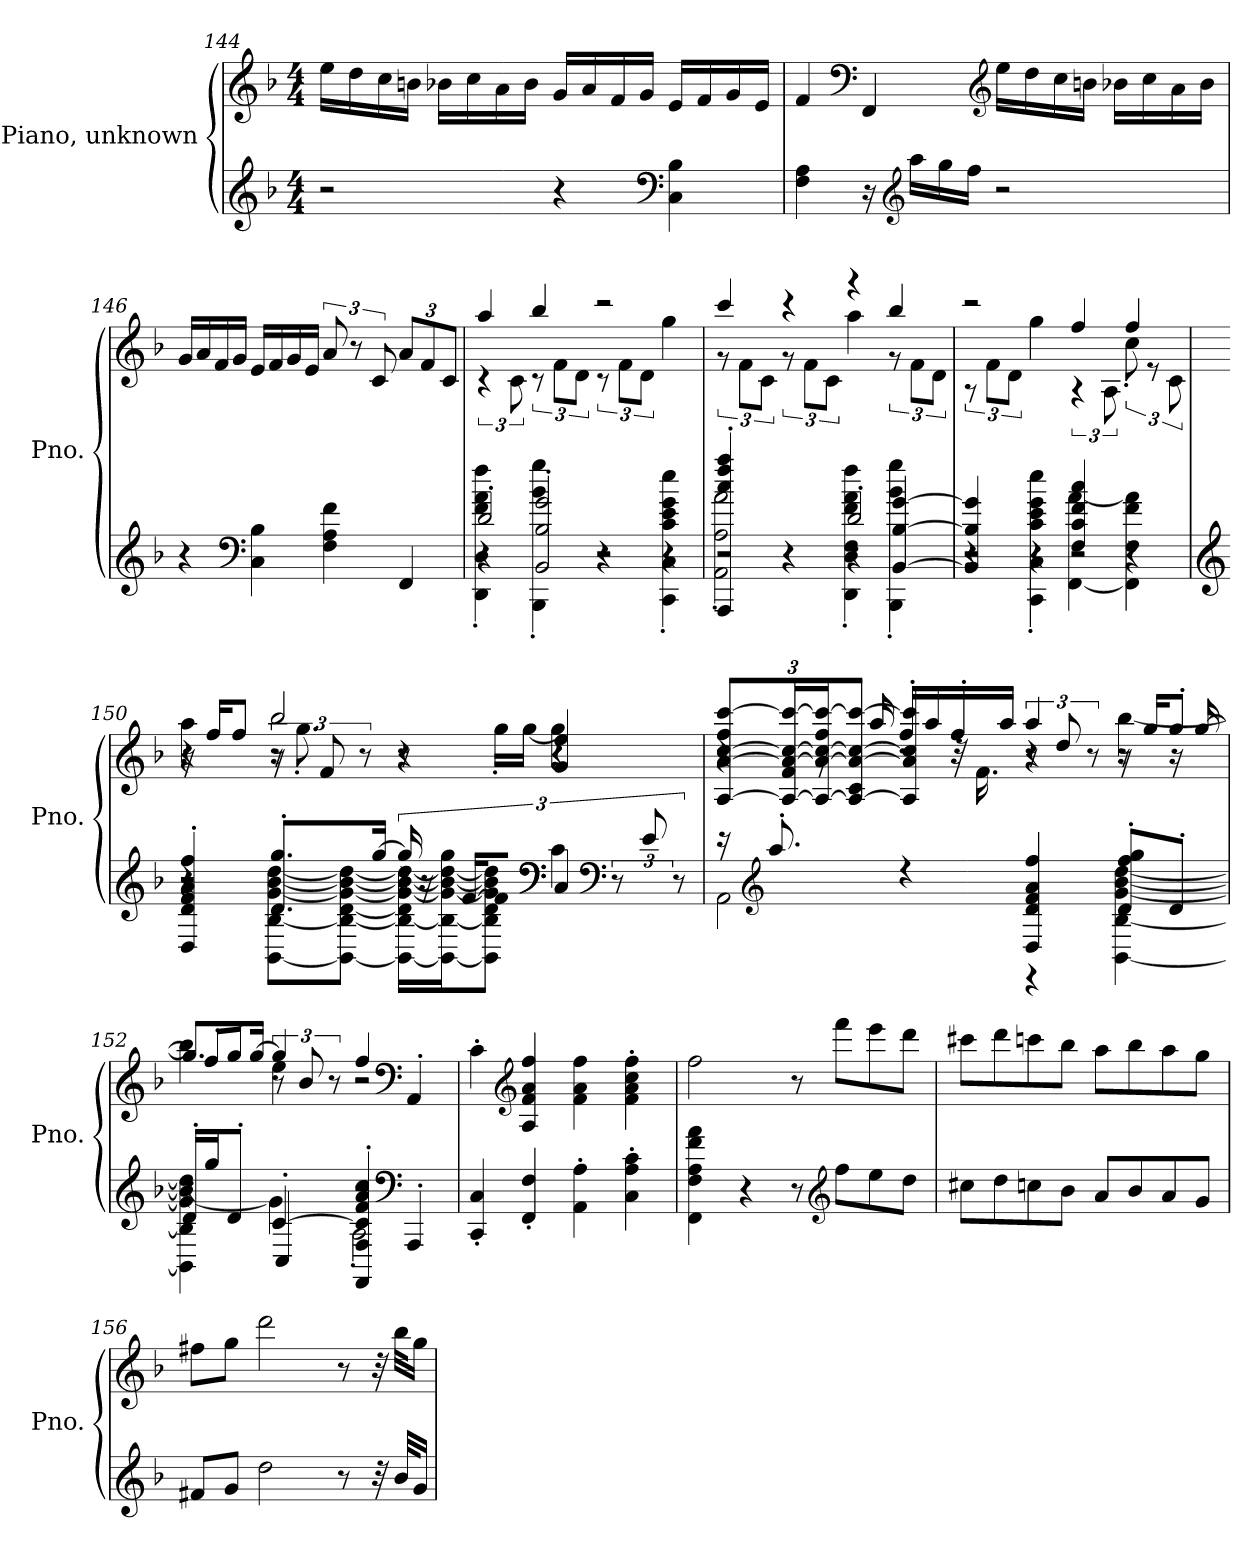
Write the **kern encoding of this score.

**kern	**kern
*part1	*part1
*staff2	*staff1
*I"Piano, unknown	*
*I'Pno.	*
!!LO:LB:g=z
*clefG2	*clefG2
*k[b-]	*k[b-]
*M4/4	*M4/4
=144	=144
2r	16ee\LL
.	16dd\
.	16cc\
.	16bn\JJ
.	16b-X\LL
.	16cc\
.	16a\
.	16b-\JJ
4r	16g/LL
.	16a/
.	16f/
.	16g/JJ
*clefF4	*
4C\ 4B-\	16e/LL
.	16f/
.	16g/
.	16e/JJ
=145	=145
4F\ 4A\	4f/
*	*clefF4
16r	4FF/
*clefG2	*
16aa\LL	.
16gg\	.
16ff\JJ	.
*	*clefG2
2r	16ee\LL
.	16dd\
.	16cc\
.	16bn\JJ
.	16b-X\LL
.	16cc\
.	16a\
.	16b-\JJ
!!LO:LB:g=z
=146	=146
4r	16g/LL
.	16a/
.	16f/
.	16g/JJ
*clefF4	*
4C\ 4B-\	16e/LL
.	16f/
.	16g/
.	16e/JJ
4F\ 4A\ 4f\	12a/
.	12r
.	12c/
*	*Xbrackettup
4FF/	12a/L
.	12f/
.	12c/J
=147	=147
*^	*^
*	*^	*	*
*	*	*	*	*brackettup
2d'/	4DD\' 4D\' 4f\' 4a\' 4ff\'	4r	4aa/	6r
.	.	.	.	12c\
.	4BBB-\' 4b-\' 4gg\'	2BB-/' 2B-/' 2g/'	4bb-/	12r
.	.	.	.	12f\L
.	.	.	.	12d\J
2r	4r	.	2r	12r
.	.	.	.	12f\L
.	.	.	.	12d\J
.	4CC\' 4C\' 4c\' 4e\' 4g\' 4ee\'	4r	.	4gg\
=148	=148	=148	=148	=148
4AAA/' 4cc/' 4ff/' 4aa/'	2AA\' 2A\' 2a\'	2r	4ccc/	12r
.	.	.	.	12f\L
.	.	.	.	12c\J
4r	.	.	4r	12r
.	.	.	.	12f\L
.	.	.	.	12c\J
2d'/	4DD\' 4D\' 4F\' 4f\' 4a\' 4ff\'	4r	4r	4aa\
.	4BBB-\' 4b-\' 4gg\'	[4BB-/ [4B-/ [4g/	4bb-/	12r
.	.	.	.	12f\L
.	.	.	.	12d\J
=149	=149	=149	=149	=149
2r	4r	4BB-/] 4B-/] 4g/]	2r	12r
.	.	.	.	12f\L
.	.	.	.	12d\J
.	4CC\' 4C\' 4c\' 4e\' 4g\' 4ee\'	4r	.	4gg\
4F/ 4c/ 4f/ 4cc/	[4FF\ [4a\	2r	4ff/	6r
.	.	.	.	12A\
4r	4FF\] 4F\ 4f\ 4a\]	.	4ff/	12cc'\
.	.	.	.	12r
.	.	.	.	12c\
*	*	*	*v	*v
!!LO:LB:g=z
=150	=150	=150	=150
*clefG2	*	*	*
*	*	*	*^
*	*	*	*	*^
4D/' 4d/' 4f/' 4a/' 4ff/'	4r	2r	4r	4aa\	16r
.	.	.	.	.	16ff/KL
.	.	.	.	.	8ff/J
8.d/' 8.gg/'L	[8BB-\ [8B-\ [8g\ [8b-\ [8dd\L	.	2bb-/	16r	12r
.	.	.	.	8.gg'\	.
.	.	.	.	.	12f/
.	8BB-\_ 8B-\_ [8d\ 8g\_ 8b-\_ 8dd\_J	.	.	.	.
.	.	.	.	.	12r
[16gg/Jk	.	.	.	.	.
24gg/]	16BB-\_ 16B-\_ 16d\] 16g\_ 16b-\_ 16dd\_LL	4r	.	8r	4r
24r	.	.	.	.	.
.	16BB-\_ 16B-\_ 16g\_ 16b-\_ 16dd\_ 16gg\J	.	.	.	.
[24f/KL	.	.	.	.	.
8f/J]	8BB-\] 8B-\] 8d\ 8g\] 8b-\] 8dd\]J	.	.	16gg'\LL	.
.	.	.	.	[16gg\JJ	.
*clefF4	*	*	*	*	*
12r	4c\	4C/	4r	4gg\]	4g/ 4ee/
12e/	.	.	.	.	.
12r	.	.	.	.	.
*	*v	*v	*	*	*
=151	=151	=151	=151	=151
*	*	*	*	*Xbrackettup
16r	2AA\	8r	4r	[12A/ [12a/ [12cc/ 12ff/ [12ccc/L
*clefG2	*	*	*	*
8.aa'/	.	.	.	.
.	.	.	.	24A/_ 24f/ 24a/_ 24cc/_ 24ccc/_L
.	.	16r	.	24A/_ 24a/_ 24cc/_ 24ff/ 24ccc/_J
.	.	.	.	12A/_ 12c/ 12a/_ 12cc/_ 12ccc/_J
.	.	16aa/	.	.
4r	.	16ff'/LL	8r	4A/] 4a/] 4cc/] 4ccc/]
.	.	16aa/	.	.
.	.	16ff'/	32r	.
.	.	.	16.f\	.
.	.	16aa/JJ	.	.
*	*	*	*	*brackettup
4D/ 4d/ 4f/ 4a/ 4ff/	4r	4aa/	4r	12r
.	.	.	.	12dd/
.	.	.	.	12r
8d/' 8ff/' 8gg/'L	[4BB-\ [4B-\ [4g\ [4b-\ [4dd\	8r	[4bb-\	16r
.	.	.	.	16gg/KL
8d'/J	.	16r	.	8gg'/J
.	.	[16gg/	.	.
!!LO:LB:g=z	!!	!!
=152	=152	=152	=152	=152
*	*^	*	*	*
16d'/LL	4BB-\] 4B-\] 4g\_ 4b-\] 4dd\]	4r	8.gg/L]	4bb-\]	8ff'/L
16gg/J	.	.	.	.	.
8d'/J	.	.	.	.	8gg'/J
.	.	.	[16gg/Jk	.	.
[4c'/	4g\]	4C/	4gg/]	4ee\	12r
.	.	.	.	.	12b-/
.	.	.	.	.	12r
4FF/' 4F/' 4c/]' 4f/' 4a/' 4cc/'	2A'\	2r	2r	2r	4ff/
*clefF4	*	*	*clefF4	*	*
4AAA'/	.	.	.	.	4AA'/
*v	*v	*v	*	*	*
*	*v	*v	*v
=153	=153
4CC/' 4C/'	4c'\
*	*clefG2
4FF/' 4F/'	4A/ 4f/ 4a/ 4ff/
4AA\' 4A\'	4f\ 4a\ 4ff\
4C\' 4A\' 4c\'	4f\' 4a\' 4cc\' 4ff\'
=154	=154
4FF\ 4F\ 4A\ 4f\ 4a\	2ff\
4r	.
8r	8r
*clefG2	*
8ff\L	8fff\L
8ee\	8eee\
8dd\J	8ddd\J
=155	=155
8cc#X\L	8ccc#X\L
8dd\	8ddd\
8ccn\	8cccn\
8b-\J	8bb-\J
8a/L	8aa\L
8b-/	8bb-\
8a/	8aa\
8g/J	8gg\J
!!LO:LB:g=z
=156	=156
8f#X/L	8ff#X\L
8g/J	8gg\J
2dd\	2ddd\
8r	8r
32r	32r
32b-/KLL	32bb-\KLL
16g/JJ	16gg\JJ
=	=
*-	*-
